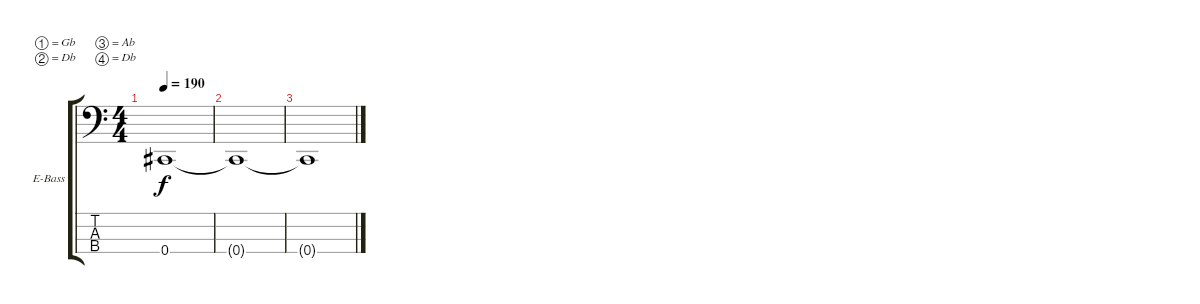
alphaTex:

\defaultSystemsLayout 4
\bracketExtendMode groupsimilarinstruments
\firstSystemTrackNameOrientation horizontal
\otherSystemsTrackNameOrientation horizontal
\track ("Electric Bass" "E-Bass") {instrument electricbassfinger}
\staff {score tabs}
\tuning (Gb2 Db2 Ab1 Db1)
\ts (4 4)
\tempo 190
\clef f4
\ks c
0.4{t}.1{dy f} |
0.4{t}.1 |
0.4{t}.1
